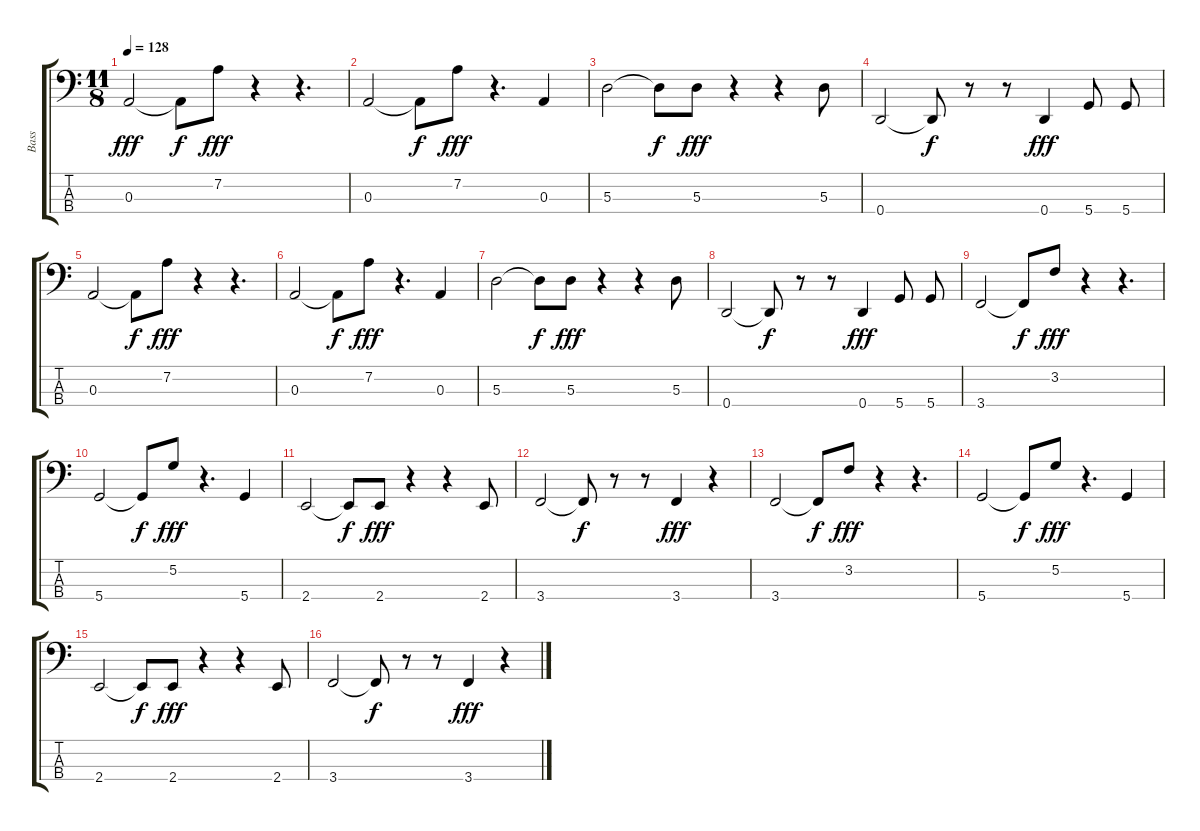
\track ("Bass" "Bass") {instrument electricbassfinger}
\staff {score tabs}
\tuning (G2 D2 A1 D1) {hide}
\ts (11 8)
\tempo 128
\clef f4
\ks c
0.3.2{dy fff} 0.3{t}.8{dy f} 7.2.8{dy fff} r.4 r.4{d} |
0.3.2 0.3{t}.8{dy f} 7.2.8{dy fff} r.4{d} 0.3.4 |
5.3.2 5.3{t}.8{dy f} 5.3.8{dy fff} r.4 r.4 5.3.8 |
0.4.2 0.4{t}.8{dy f} r.8 r.8 0.4.4{dy fff} 5.4.8 5.4.8 |
0.3.2 0.3{t}.8{dy f} 7.2.8{dy fff} r.4 r.4{d} |
0.3.2 0.3{t}.8{dy f} 7.2.8{dy fff} r.4{d} 0.3.4 |
5.3.2 5.3{t}.8{dy f} 5.3.8{dy fff} r.4 r.4 5.3.8 |
0.4.2 0.4{t}.8{dy f} r.8 r.8 0.4.4{dy fff} 5.4.8 5.4.8 |
3.4.2 3.4{t}.8{dy f} 3.2.8{dy fff} r.4 r.4{d} |
5.4.2 5.4{t}.8{dy f} 5.2.8{dy fff} r.4{d} 5.4.4 |
2.4.2 2.4{t}.8{dy f} 2.4.8{dy fff} r.4 r.4 2.4.8 |
3.4.2 3.4{t}.8{dy f} r.8 r.8 3.4.4{dy fff} r.4 |
3.4.2 3.4{t}.8{dy f} 3.2.8{dy fff} r.4 r.4{d} |
5.4.2 5.4{t}.8{dy f} 5.2.8{dy fff} r.4{d} 5.4.4 |
2.4.2 2.4{t}.8{dy f} 2.4.8{dy fff} r.4 r.4 2.4.8 |
3.4.2 3.4{t}.8{dy f} r.8 r.8 3.4.4{dy fff} r.4
